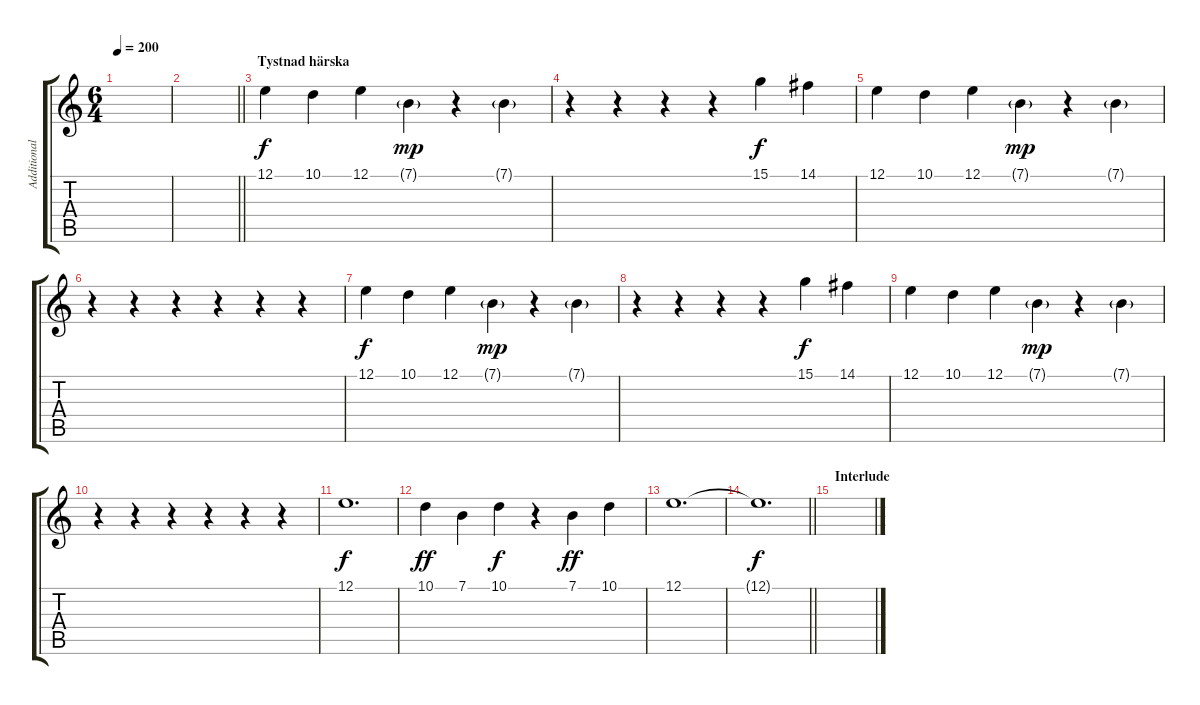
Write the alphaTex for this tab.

\track ("Additional Strings" "Additional") {instrument trumpet}
\staff {score tabs}
\tuning (E4 B3 G3 D3 A2 E2) {hide}
\ts (6 4)
\tempo 200
\clef g2
\ks c
|
\barLineRight lightlight
|
\section ("" "Tystnad härska")
12.1.4{volume 14 instrument harpsichord} 10.1.4 12.1.4 7.1{g}.4{dy mp} r.4 7.1{g}.4 |
r.4 r.4 r.4 r.4 15.1.4{dy f} 14.1.4 |
12.1.4 10.1.4 12.1.4 7.1{g}.4{dy mp} r.4 7.1{g}.4 |
r.4 r.4 r.4 r.4 r.4 r.4 |
12.1.4{dy f} 10.1.4 12.1.4 7.1{g}.4{dy mp} r.4 7.1{g}.4 |
r.4 r.4 r.4 r.4 15.1.4{dy f} 14.1.4 |
12.1.4 10.1.4 12.1.4 7.1{g}.4{dy mp} r.4 7.1{g}.4 |
r.4 r.4 r.4 r.4 r.4 r.4 |
12.1.1{d dy f instrument ocarina} |
10.1.4{dy ff} 7.1.4 10.1.4{dy f} r.4 7.1.4{dy ff} 10.1.4 |
12.1.1{d volume 10} |
\barLineRight lightlight
12.1{t}.1{d dy f volume 8} |
\section ("" "Interlude")
